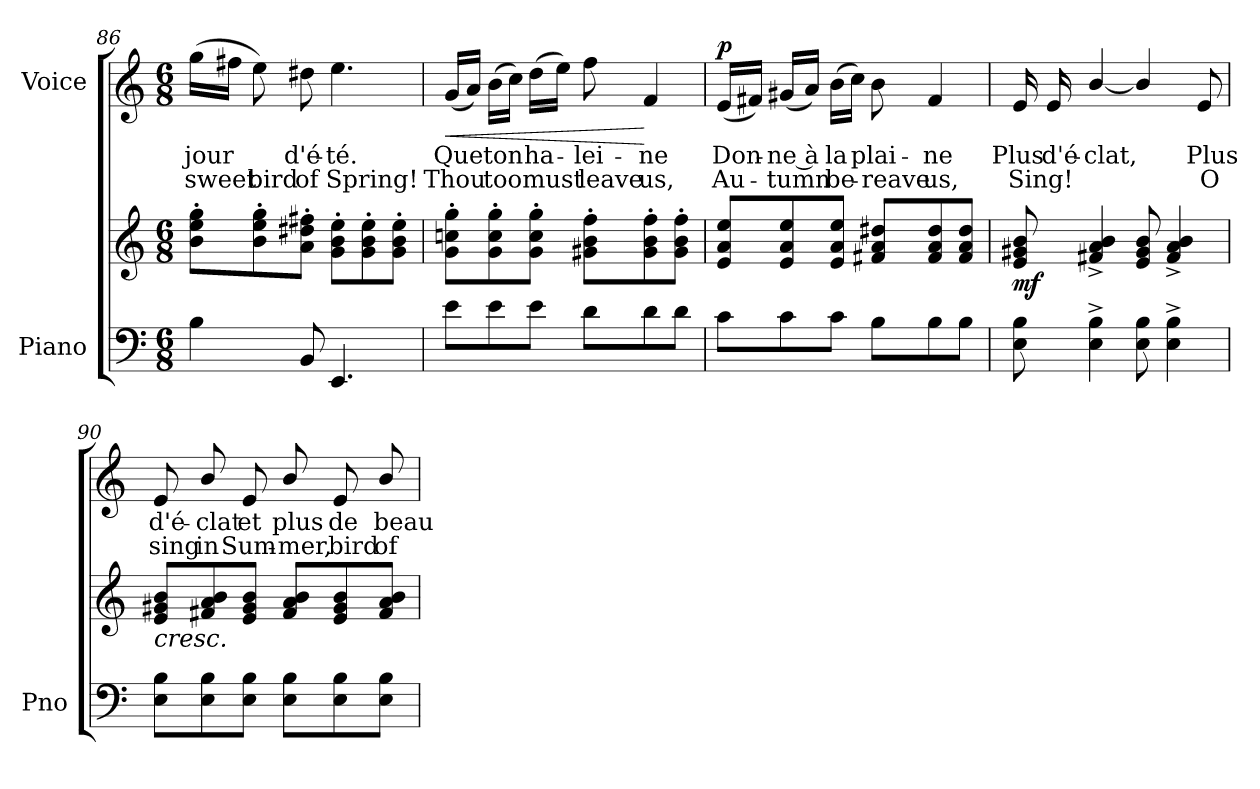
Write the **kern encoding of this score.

**kern	**kern	**dynam	**kern	**text	**text	**dynam
*part2	*part2	*part2	*part1	*part1	*part1	*part1
*staff3	*staff2	*staff2/3	*staff1	*staff1	*staff1	*staff1
*I"Piano	*	*	*I"Voice	*	*	*
*I'Pno	*	*	*	*	*	*
*clefF4	*clefG2	*	*clefG2	*	*	*
*k[]	*k[]	*	*k[]	*	*	*
*M6/8	*M6/8	*	*M6/8	*	*	*
=86	=86	=86	=86	=86	=86	=86
!	!	!	!	!LO:LY:b	!LO:LY:b	!
4B\	8b\' 8ee\' 8gg\'L	.	(>16gg\LL	jour	sweet	.
.	.	.	16ff#X\JJ	.	.	.
!	!	!	!	!	!LO:LY:b	!
.	8b\' 8ee\' 8gg\'	.	8ee\)	.	bird	.
!	!	!	!	!LO:LY:b	!LO:LY:b	!
8BB/	8a\' 8dd#X\' 8ff#X\'J	.	8dd#X\	d'é-	of	.
!	!	!	!	!LO:LY:b	!LO:LY:b	!
4.EE/	8g\' 8b\' 8ee\'L	.	4.ee\	-té.	Spring!	.
.	8g\' 8b\' 8ee\'	.	.	.	.	.
.	8g\' 8b\' 8ee\'J	.	.	.	.	.
!!LO:PB:g=z
=87	=87	=87	=87	=87	=87	=87
!	!	!	!	!LO:LY:b	!LO:LY:b	!LO:HP:b
8e\L	8g\' 8ccn\' 8gg\'L	.	(<16g/LL	Que	Thou	<
.	.	.	16a/JJ)	.	.	.
!	!	!	!	!LO:LY:b	!LO:LY:b	!
8e\	8g\' 8cc\' 8gg\'	.	(>16b\LL	ton	too	.
.	.	.	16cc\JJ)	.	.	.
!	!	!	!	!LO:LY:b	!LO:LY:b	!
8e\J	8g\' 8cc\' 8gg\'J	.	(>16dd\LL	ha-	must	.
.	.	.	16ee\JJ)	.	.	.
!	!	!	!	!LO:LY:b	!LO:LY:b	!
8d\L	8g#X\' 8b\' 8ff\'L	.	8ff\	lei-	leave	.
!	!	!	!	!LO:LY:b	!LO:LY:b	!
8d\	8g#\' 8b\' 8ff\'	.	4f/	-ne	us,	[
8d\J	8g#\' 8b\' 8ff\'J	.	.	.	.	.
=88	=88	=88	=88	=88	=88	=88
!	!	!	!	!LO:LY:b	!LO:LY:b	!LO:DY:a
8c\L	8e/ 8a/ 8ee/L	.	(<16e/LL	Don-	Au-	p
.	.	.	16f#X/JJ)	.	.	.
!	!	!	!	!LO:LY:b	!LO:LY:b	!
8c\	8e/ 8a/ 8ee/	.	(<16g#X/LL	-ne à	-tumn	.
.	.	.	16a/JJ)	.	.	.
!	!	!	!	!LO:LY:b	!LO:LY:b	!
8c\J	8e/ 8a/ 8ee/J	.	(>16b\LL	la	be-	.
.	.	.	16cc\JJ)	.	.	.
!	!	!	!	!LO:LY:b	!LO:LY:b	!
8B\L	8f#X/ 8a/ 8dd#X/L	.	8b\	plai-	-reave	.
!	!	!	!	!LO:LY:b	!LO:LY:b	!
8B\	8f#/ 8a/ 8dd#/	.	4f#/	-ne	us,	.
8B\J	8f#/ 8a/ 8dd#/J	.	.	.	.	.
=89	=89	=89	=89	=89	=89	=89
!	!	!LO:DY:b	!	!LO:LY:b	!LO:LY:b	!
8E\ 8B\	8e/ 8g#X/ 8b/	mf	16e/	Plus	Sing!	.
!	!	!	!	!LO:LY:b	!	!
.	.	.	16e/	d'é-	.	.
!	!	!	!	!LO:LY:b	!	!
4E\^ 4B\^	4f#X/^ 4a/^ 4b/^	.	[4b/	-clat,	.	.
8E\ 8B\	8e/ 8g#/ 8b/	.	4b/]	.	.	.
4E\^ 4B\^	4f#/^ 4a/^ 4b/^	.	.	.	.	.
!	!	!	!	!LO:LY:b	!LO:LY:b	!
.	.	.	8e/	Plus	O	.
!!LO:LB:g=z
=90	=90	=90	=90	=90	=90	=90
!	!LO:TX:b:i:t=cresc.	!	!	!	!	!
!	!	!	!	!LO:LY:b	!LO:LY:b	!
8E\ 8B\L	8e/ 8g#X/ 8b/L	.	8e/	d'é-	sing	.
!	!	!	!	!LO:LY:b	!LO:LY:b	!
8E\ 8B\	8f#X/ 8a/ 8b/	.	8b/	-clat	in	.
!	!	!	!	!LO:LY:b	!LO:LY:b	!
8E\ 8B\J	8e/ 8g#/ 8b/J	.	8e/	et	Sum-	.
!	!	!	!	!LO:LY:b	!LO:LY:b	!
8E\ 8B\L	8f#/ 8a/ 8b/L	.	8b/	plus	-mer,	.
!	!	!	!	!LO:LY:b	!LO:LY:b	!
8E\ 8B\	8e/ 8g#/ 8b/	.	8e/	de	bird	.
!	!	!	!	!LO:LY:b	!LO:LY:b	!
8E\ 8B\J	8f#/ 8a/ 8b/J	.	8b/	beau-	of	.
=	=	=	=	=	=	=
*-	*-	*-	*-	*-	*-	*-
